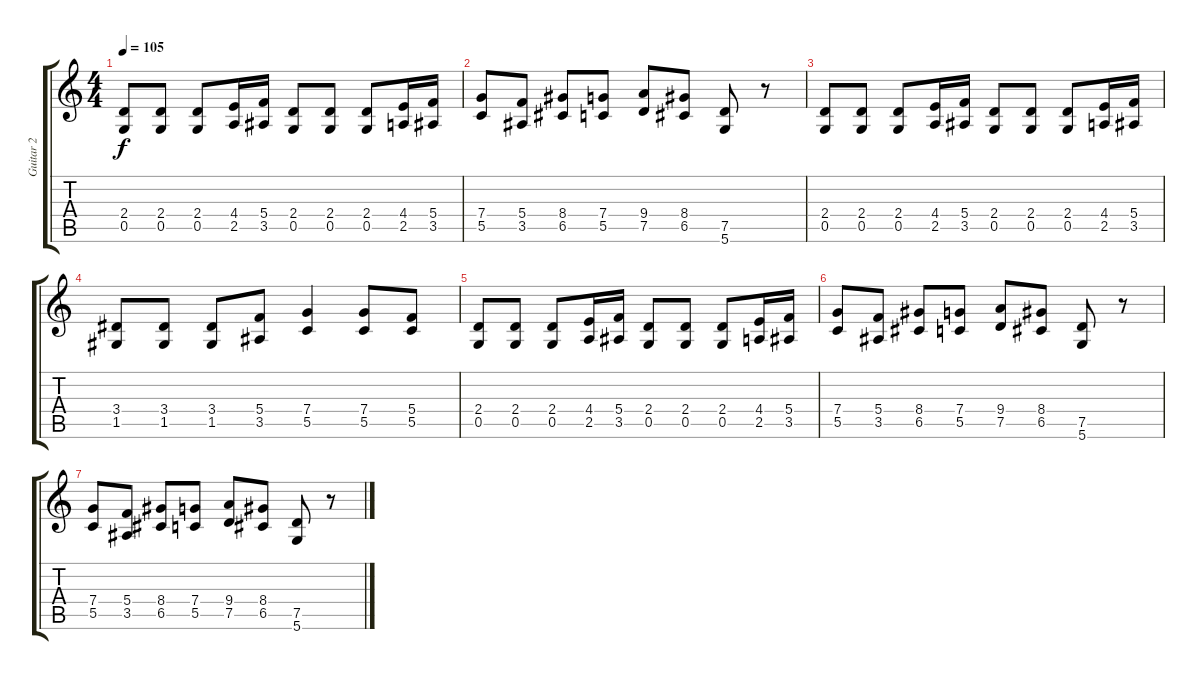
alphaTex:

\track ("Guitar 2" "Guitar 2") {instrument distortionguitar}
\staff {score tabs}
\tuning (D4 A3 F3 C3 G2 D2) {hide}
\ts (4 4)
\tempo 105
\clef g2
\ks c
(2.4 0.5).8{dy f} (2.4 0.5).8 (2.4 0.5).8 (4.4 2.5).16 (5.4 3.5).16 (2.4 0.5).8 (2.4 0.5).8 (2.4 0.5).8 (4.4 2.5).16 (5.4 3.5).16 |
(7.4 5.5).8 (5.4 3.5).8 (8.4 6.5).8 (7.4 5.5).8 (9.4 7.5).8 (8.4 6.5).8 (7.5 5.6).8 r.8 |
(2.4 0.5).8 (2.4 0.5).8 (2.4 0.5).8 (4.4 2.5).16 (5.4 3.5).16 (2.4 0.5).8 (2.4 0.5).8 (2.4 0.5).8 (4.4 2.5).16 (5.4 3.5).16 |
(3.4 1.5).8 (3.4 1.5).8 (3.4 1.5).8 (5.4 3.5).8 (7.4 5.5).4 (7.4 5.5).8 (5.4 5.5).8 |
(2.4 0.5).8 (2.4 0.5).8 (2.4 0.5).8 (4.4 2.5).16 (5.4 3.5).16 (2.4 0.5).8 (2.4 0.5).8 (2.4 0.5).8 (4.4 2.5).16 (5.4 3.5).16 |
(7.4 5.5).8 (5.4 3.5).8 (8.4 6.5).8 (7.4 5.5).8 (9.4 7.5).8 (8.4 6.5).8 (7.5 5.6).8 r.8 |
(7.4 5.5).8 (5.4 3.5).8 (8.4 6.5).8 (7.4 5.5).8 (9.4 7.5).8 (8.4 6.5).8 (7.5 5.6).8 r.8
